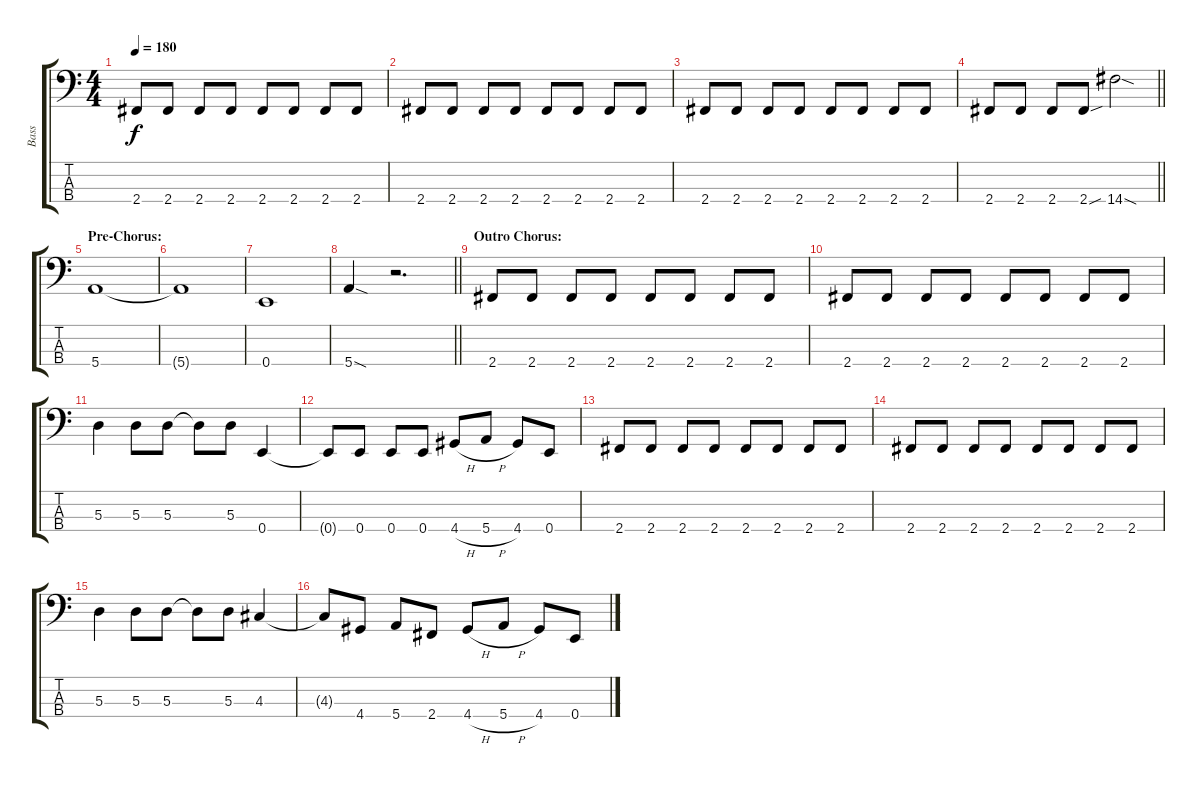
\track ("Bass" "Bass") {instrument electricbasspick}
\staff {score tabs}
\tuning (G2 D2 A1 E1) {hide}
\ts (4 4)
\tempo 180
\clef f4
\ks c
2.4.8{dy f} 2.4.8 2.4.8 2.4.8 2.4.8 2.4.8 2.4.8 2.4.8 |
2.4.8 2.4.8 2.4.8 2.4.8 2.4.8 2.4.8 2.4.8 2.4.8 |
2.4.8 2.4.8 2.4.8 2.4.8 2.4.8 2.4.8 2.4.8 2.4.8 |
\barLineRight lightlight
2.4.8 2.4.8 2.4.8 2.4{sou}.8 14.4{sod}.2 |
\section ("" "Pre-Chorus:")
5.4.1 |
5.4{t}.1 |
0.4.1 |
\barLineRight lightlight
5.4{sod}.4 r.2{d} |
\section ("" "Outro Chorus:")
2.4.8 2.4.8 2.4.8 2.4.8 2.4.8 2.4.8 2.4.8 2.4.8 |
2.4.8 2.4.8 2.4.8 2.4.8 2.4.8 2.4.8 2.4.8 2.4.8 |
5.3.4 5.3.8 5.3.8 5.3{t}.8 5.3.8 0.4.4 |
0.4{t}.8 0.4.8 0.4.8 0.4.8 4.4{h}.8 5.4{h}.8 4.4.8 0.4.8 |
2.4.8 2.4.8 2.4.8 2.4.8 2.4.8 2.4.8 2.4.8 2.4.8 |
2.4.8 2.4.8 2.4.8 2.4.8 2.4.8 2.4.8 2.4.8 2.4.8 |
5.3.4 5.3.8 5.3.8 5.3{t}.8 5.3.8 4.3.4 |
4.3{t}.8 4.4.8 5.4.8 2.4.8 4.4{h}.8 5.4{h}.8 4.4.8 0.4.8
